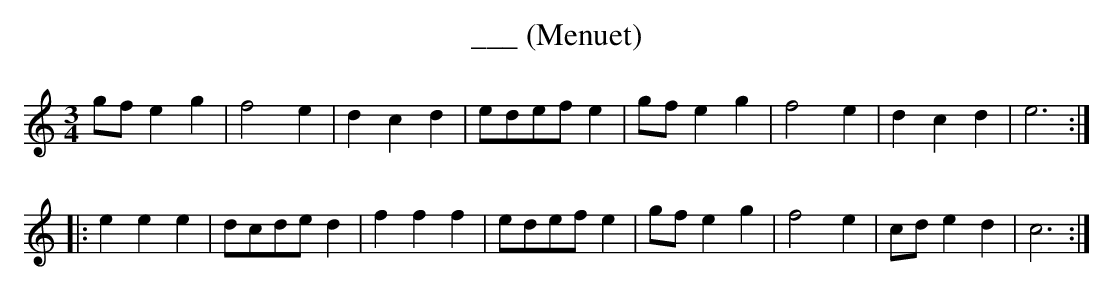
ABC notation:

X:1
T:___ (Menuet)
K:C
M:3/4
L:1/8
gf e2 g2|f4 e2|d2 c2 d2|edef e2|gf e2 g2|f4 e2|d2 c2 d2|e6:|
|:e2 e2 e2|dcde d2|f2 f2 f2|edef e2|gf e2 g2|f4 e2|cd e2 d2|c6:|]
